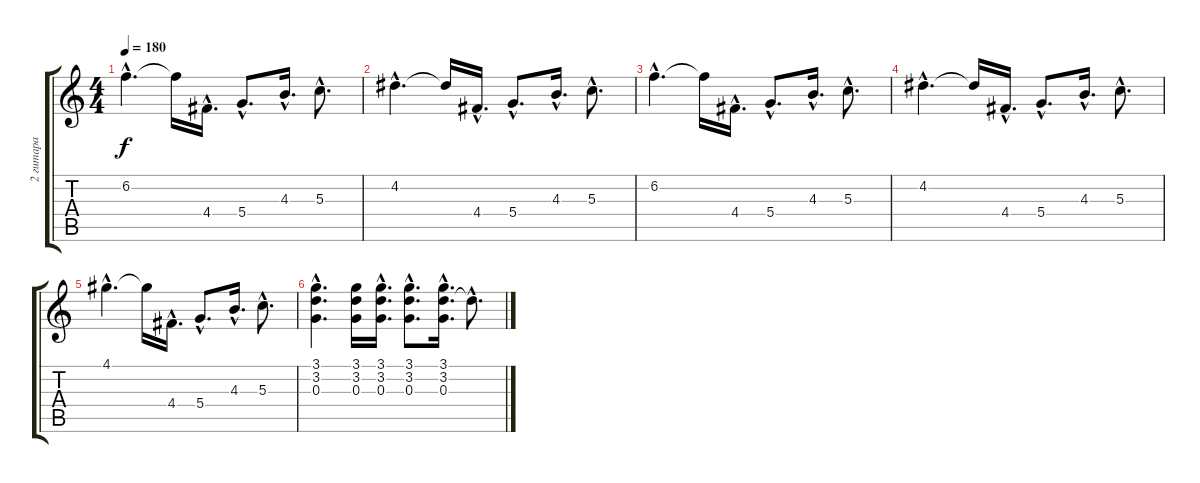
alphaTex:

\track ("2 гитара" "2 гитара") {instrument distortionguitar}
\staff {score tabs}
\tuning (E4 B3 G3 D3 A2 E2) {hide}
\ts (4 4)
\tempo 180
\clef g2
\ks c
6.2{hac}.4{d dy f} 6.2{t}.16 4.4{hac}.16{d} 5.4{hac}.8{d} 4.3{hac}.16{d} 5.3{hac}.8{d} |
4.2{hac}.4{d} 4.2{t}.16 4.4{hac}.16{d} 5.4{hac}.8{d} 4.3{hac}.16{d} 5.3{hac}.8{d} |
6.2{hac}.4{d} 6.2{t}.16 4.4{hac}.16{d} 5.4{hac}.8{d} 4.3{hac}.16{d} 5.3{hac}.8{d} |
4.2{hac}.4{d} 4.2{t}.16 4.4{hac}.16{d} 5.4{hac}.8{d} 4.3{hac}.16{d} 5.3{hac}.8{d} |
4.1{hac}.4{d} 4.1{t}.16 4.4{hac}.16{d} 5.4{hac}.8{d} 4.3{hac}.16{d} 5.3{hac}.8{d} |
(3.1{hac} 3.2{hac} 0.3{hac}).4{d} (3.1 3.2 0.3).16 (3.1{hac} 3.2{hac} 0.3{hac}).16{d} (3.1{hac} 3.2{hac} 0.3{hac}).8{d} (3.1{hac} 3.2{hac} 0.3{hac}).16{d} 3.2{hac t}.8{d}
